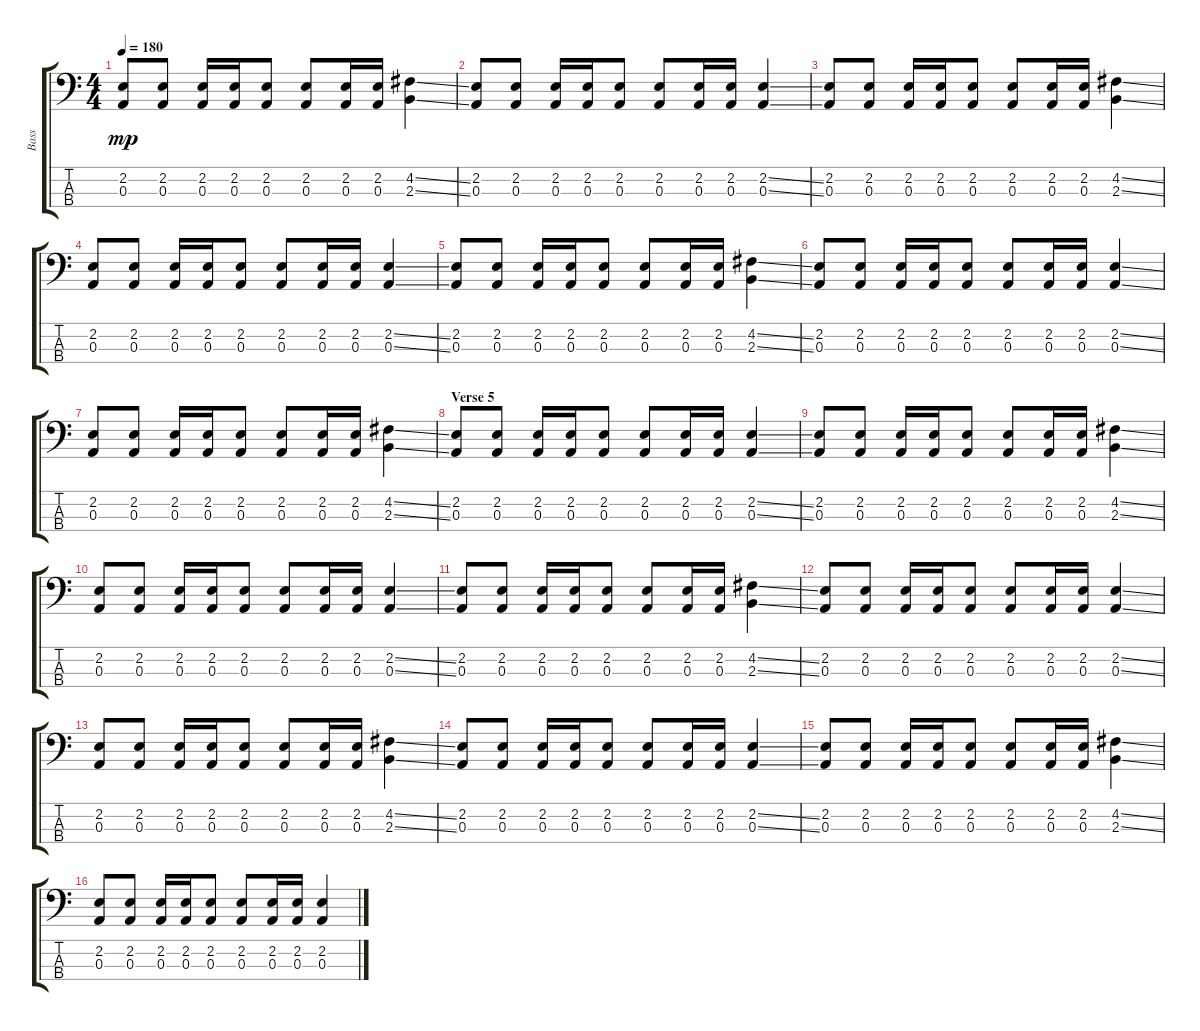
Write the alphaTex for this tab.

\track ("Bass" "Bass") {instrument electricbasspick}
\staff {score tabs}
\tuning (G2 D2 A1 E1) {hide}
\ts (4 4)
\tempo 180
\clef f4
\ks c
(2.2 0.3).8{dy mp} (2.2 0.3).8 (2.2 0.3).16 (2.2 0.3).16 (2.2 0.3).8 (2.2 0.3).8 (2.2 0.3).16 (2.2 0.3).16 (4.2{ss} 2.3{ss}).4 |
(2.2 0.3).8 (2.2 0.3).8 (2.2 0.3).16 (2.2 0.3).16 (2.2 0.3).8 (2.2 0.3).8 (2.2 0.3).16 (2.2 0.3).16 (2.2{ss} 0.3{ss}).4 |
(2.2 0.3).8 (2.2 0.3).8 (2.2 0.3).16 (2.2 0.3).16 (2.2 0.3).8 (2.2 0.3).8 (2.2 0.3).16 (2.2 0.3).16 (4.2{ss} 2.3{ss}).4 |
(2.2 0.3).8 (2.2 0.3).8 (2.2 0.3).16 (2.2 0.3).16 (2.2 0.3).8 (2.2 0.3).8 (2.2 0.3).16 (2.2 0.3).16 (2.2{ss} 0.3{ss}).4 |
(2.2 0.3).8 (2.2 0.3).8 (2.2 0.3).16 (2.2 0.3).16 (2.2 0.3).8 (2.2 0.3).8 (2.2 0.3).16 (2.2 0.3).16 (4.2{ss} 2.3{ss}).4 |
(2.2 0.3).8 (2.2 0.3).8 (2.2 0.3).16 (2.2 0.3).16 (2.2 0.3).8 (2.2 0.3).8 (2.2 0.3).16 (2.2 0.3).16 (2.2{ss} 0.3{ss}).4 |
(2.2 0.3).8 (2.2 0.3).8 (2.2 0.3).16 (2.2 0.3).16 (2.2 0.3).8 (2.2 0.3).8 (2.2 0.3).16 (2.2 0.3).16 (4.2{ss} 2.3{ss}).4 |
\section ("" "Verse 5")
(2.2 0.3).8 (2.2 0.3).8 (2.2 0.3).16 (2.2 0.3).16 (2.2 0.3).8 (2.2 0.3).8 (2.2 0.3).16 (2.2 0.3).16 (2.2{ss} 0.3{ss}).4 |
(2.2 0.3).8 (2.2 0.3).8 (2.2 0.3).16 (2.2 0.3).16 (2.2 0.3).8 (2.2 0.3).8 (2.2 0.3).16 (2.2 0.3).16 (4.2{ss} 2.3{ss}).4 |
(2.2 0.3).8 (2.2 0.3).8 (2.2 0.3).16 (2.2 0.3).16 (2.2 0.3).8 (2.2 0.3).8 (2.2 0.3).16 (2.2 0.3).16 (2.2{ss} 0.3{ss}).4 |
(2.2 0.3).8 (2.2 0.3).8 (2.2 0.3).16 (2.2 0.3).16 (2.2 0.3).8 (2.2 0.3).8 (2.2 0.3).16 (2.2 0.3).16 (4.2{ss} 2.3{ss}).4 |
(2.2 0.3).8 (2.2 0.3).8 (2.2 0.3).16 (2.2 0.3).16 (2.2 0.3).8 (2.2 0.3).8 (2.2 0.3).16 (2.2 0.3).16 (2.2{ss} 0.3{ss}).4 |
(2.2 0.3).8 (2.2 0.3).8 (2.2 0.3).16 (2.2 0.3).16 (2.2 0.3).8 (2.2 0.3).8 (2.2 0.3).16 (2.2 0.3).16 (4.2{ss} 2.3{ss}).4 |
(2.2 0.3).8 (2.2 0.3).8 (2.2 0.3).16 (2.2 0.3).16 (2.2 0.3).8 (2.2 0.3).8 (2.2 0.3).16 (2.2 0.3).16 (2.2{ss} 0.3{ss}).4 |
(2.2 0.3).8 (2.2 0.3).8 (2.2 0.3).16 (2.2 0.3).16 (2.2 0.3).8 (2.2 0.3).8 (2.2 0.3).16 (2.2 0.3).16 (4.2{ss} 2.3{ss}).4 |
(2.2 0.3).8 (2.2 0.3).8 (2.2 0.3).16 (2.2 0.3).16 (2.2 0.3).8 (2.2 0.3).8 (2.2 0.3).16 (2.2 0.3).16 (2.2{ss} 0.3{ss}).4
